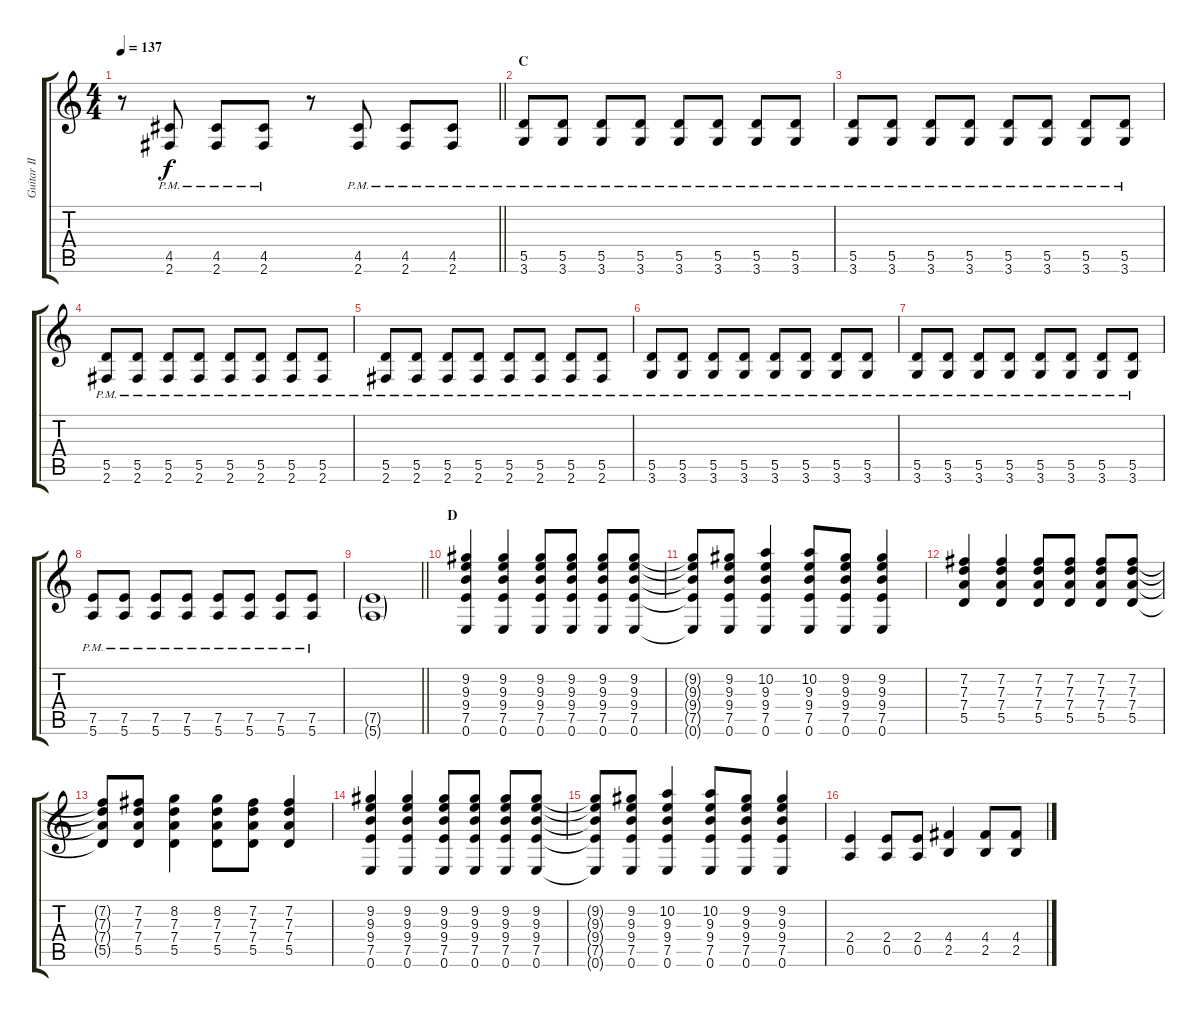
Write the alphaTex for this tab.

\track ("Guitar II - Kita" "Guitar II ") {instrument overdrivenguitar}
\staff {score tabs}
\tuning (E4 B3 G3 D3 A2 E2) {hide}
\ts (4 4)
\tempo 137
\clef g2
\barLineRight lightlight
\ks c
r.8{dy f} (4.5{pm} 2.6{pm}).8 (4.5{pm} 2.6{pm}).8 (4.5{pm} 2.6{pm}).8 r.8 (4.5{pm} 2.6{pm}).8 (4.5{pm} 2.6{pm}).8 (4.5{pm} 2.6{pm}).8 |
\section ("" "C")
(5.5{pm} 3.6{pm}).8 (5.5{pm} 3.6{pm}).8 (5.5{pm} 3.6{pm}).8 (5.5{pm} 3.6{pm}).8 (5.5{pm} 3.6{pm}).8 (5.5{pm} 3.6{pm}).8 (5.5{pm} 3.6{pm}).8 (5.5{pm} 3.6{pm}).8 |
(5.5{pm} 3.6{pm}).8 (5.5{pm} 3.6{pm}).8 (5.5{pm} 3.6{pm}).8 (5.5{pm} 3.6{pm}).8 (5.5{pm} 3.6{pm}).8 (5.5{pm} 3.6{pm}).8 (5.5{pm} 3.6{pm}).8 (5.5{pm} 3.6{pm}).8 |
(5.5{pm} 2.6{pm}).8 (5.5{pm} 2.6{pm}).8 (5.5{pm} 2.6{pm}).8 (5.5{pm} 2.6{pm}).8 (5.5{pm} 2.6{pm}).8 (5.5{pm} 2.6{pm}).8 (5.5{pm} 2.6{pm}).8 (5.5{pm} 2.6{pm}).8 |
(5.5{pm} 2.6{pm}).8 (5.5{pm} 2.6{pm}).8 (5.5{pm} 2.6{pm}).8 (5.5{pm} 2.6{pm}).8 (5.5{pm} 2.6{pm}).8 (5.5{pm} 2.6{pm}).8 (5.5{pm} 2.6{pm}).8 (5.5{pm} 2.6{pm}).8 |
(5.5{pm} 3.6{pm}).8 (5.5{pm} 3.6{pm}).8 (5.5{pm} 3.6{pm}).8 (5.5{pm} 3.6{pm}).8 (5.5{pm} 3.6{pm}).8 (5.5{pm} 3.6{pm}).8 (5.5{pm} 3.6{pm}).8 (5.5{pm} 3.6{pm}).8 |
(5.5{pm} 3.6{pm}).8 (5.5{pm} 3.6{pm}).8 (5.5{pm} 3.6{pm}).8 (5.5{pm} 3.6{pm}).8 (5.5{pm} 3.6{pm}).8 (5.5{pm} 3.6{pm}).8 (5.5{pm} 3.6{pm}).8 (5.5{pm} 3.6{pm}).8 |
(7.5{pm} 5.6{pm}).8 (7.5{pm} 5.6{pm}).8 (7.5{pm} 5.6{pm}).8 (7.5{pm} 5.6{pm}).8 (7.5{pm} 5.6{pm}).8 (7.5{pm} 5.6{pm}).8 (7.5{pm} 5.6{pm}).8 (7.5{pm} 5.6{pm}).8 |
\barLineRight lightlight
(7.5{g} 5.6{g}).1 |
\section ("" "D")
(9.2 9.3 9.4 7.5 0.6).4 (9.2 9.3 9.4 7.5 0.6).4 (9.2 9.3 9.4 7.5 0.6).8 (9.2 9.3 9.4 7.5 0.6).8 (9.2 9.3 9.4 7.5 0.6).8 (9.2 9.3 9.4 7.5 0.6).8 |
(9.2{t} 9.3{t} 9.4{t} 7.5{t} 0.6{t}).8 (9.2 9.3 9.4 7.5 0.6).8 (10.2 9.3 9.4 7.5 0.6).4 (10.2 9.3 9.4 7.5 0.6).8 (9.2 9.3 9.4 7.5 0.6).8 (9.2 9.3 9.4 7.5 0.6).4 |
(7.2 7.3 7.4 5.5).4 (7.2 7.3 7.4 5.5).4 (7.2 7.3 7.4 5.5).8 (7.2 7.3 7.4 5.5).8 (7.2 7.3 7.4 5.5).8 (7.2 7.3 7.4 5.5).8 |
(7.2{t} 7.3{t} 7.4{t} 5.5{t}).8 (7.2 7.3 7.4 5.5).8 (8.2 7.3 7.4 5.5).4 (8.2 7.3 7.4 5.5).8 (7.2 7.3 7.4 5.5).8 (7.2 7.3 7.4 5.5).4 |
(9.2 9.3 9.4 7.5 0.6).4 (9.2 9.3 9.4 7.5 0.6).4 (9.2 9.3 9.4 7.5 0.6).8 (9.2 9.3 9.4 7.5 0.6).8 (9.2 9.3 9.4 7.5 0.6).8 (9.2 9.3 9.4 7.5 0.6).8 |
(9.2{t} 9.3{t} 9.4{t} 7.5{t} 0.6{t}).8 (9.2 9.3 9.4 7.5 0.6).8 (10.2 9.3 9.4 7.5 0.6).4 (10.2 9.3 9.4 7.5 0.6).8 (9.2 9.3 9.4 7.5 0.6).8 (9.2 9.3 9.4 7.5 0.6).4 |
(2.4 0.5).4 (2.4 0.5).8 (2.4 0.5).8 (4.4 2.5).4 (4.4 2.5).8 (4.4 2.5).8
